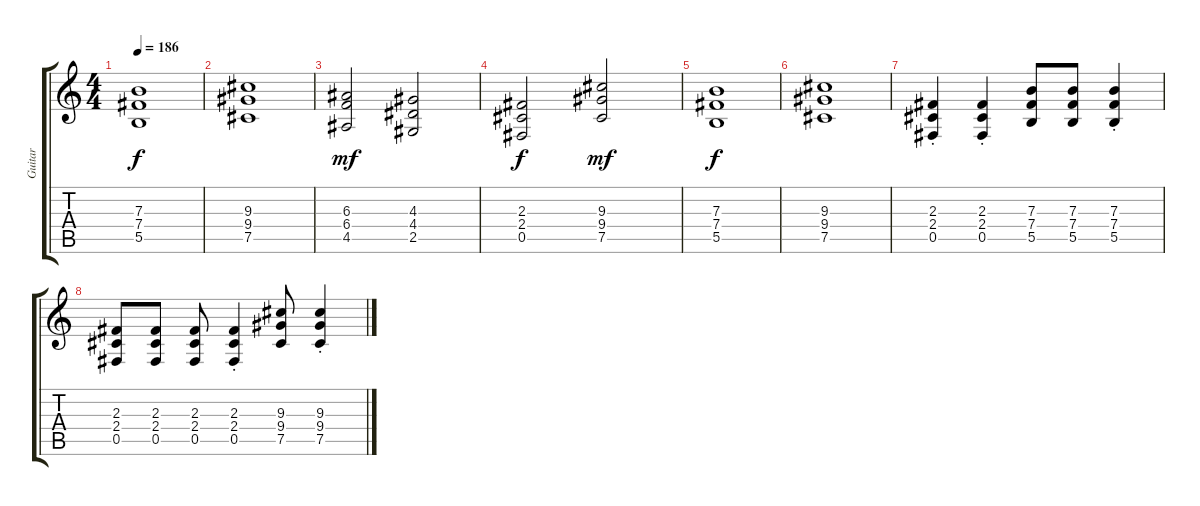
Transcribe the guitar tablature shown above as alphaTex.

\track ("Guitar" "Guitar") {instrument distortionguitar}
\staff {score tabs}
\tuning (Db4 Ab3 E3 B2 Gb2 B1) {hide}
\ts (4 4)
\tempo 186
\clef g2
\ks c
(7.3 7.4 5.5).1{dy f} |
(9.3 9.4 7.5).1 |
(6.3 6.4 4.5).2{dy mf} (4.3 4.4 2.5).2 |
(2.3 2.4 0.5).2{dy f} (9.3 9.4 7.5).2{dy mf} |
(7.3 7.4 5.5).1{dy f} |
(9.3 9.4 7.5).1 |
(2.3{st} 2.4{st} 0.5{st}).4 (2.3{st} 2.4{st} 0.5{st}).4 (7.3 7.4 5.5).8 (7.3 7.4 5.5).8 (7.3{st} 7.4{st} 5.5{st}).4 |
(2.3 2.4 0.5).8 (2.3 2.4 0.5).8 (2.3 2.4 0.5).8 (2.3{st} 2.4{st} 0.5{st}).4 (9.3 9.4 7.5).8 (9.3{st} 9.4{st} 7.5{st}).4
